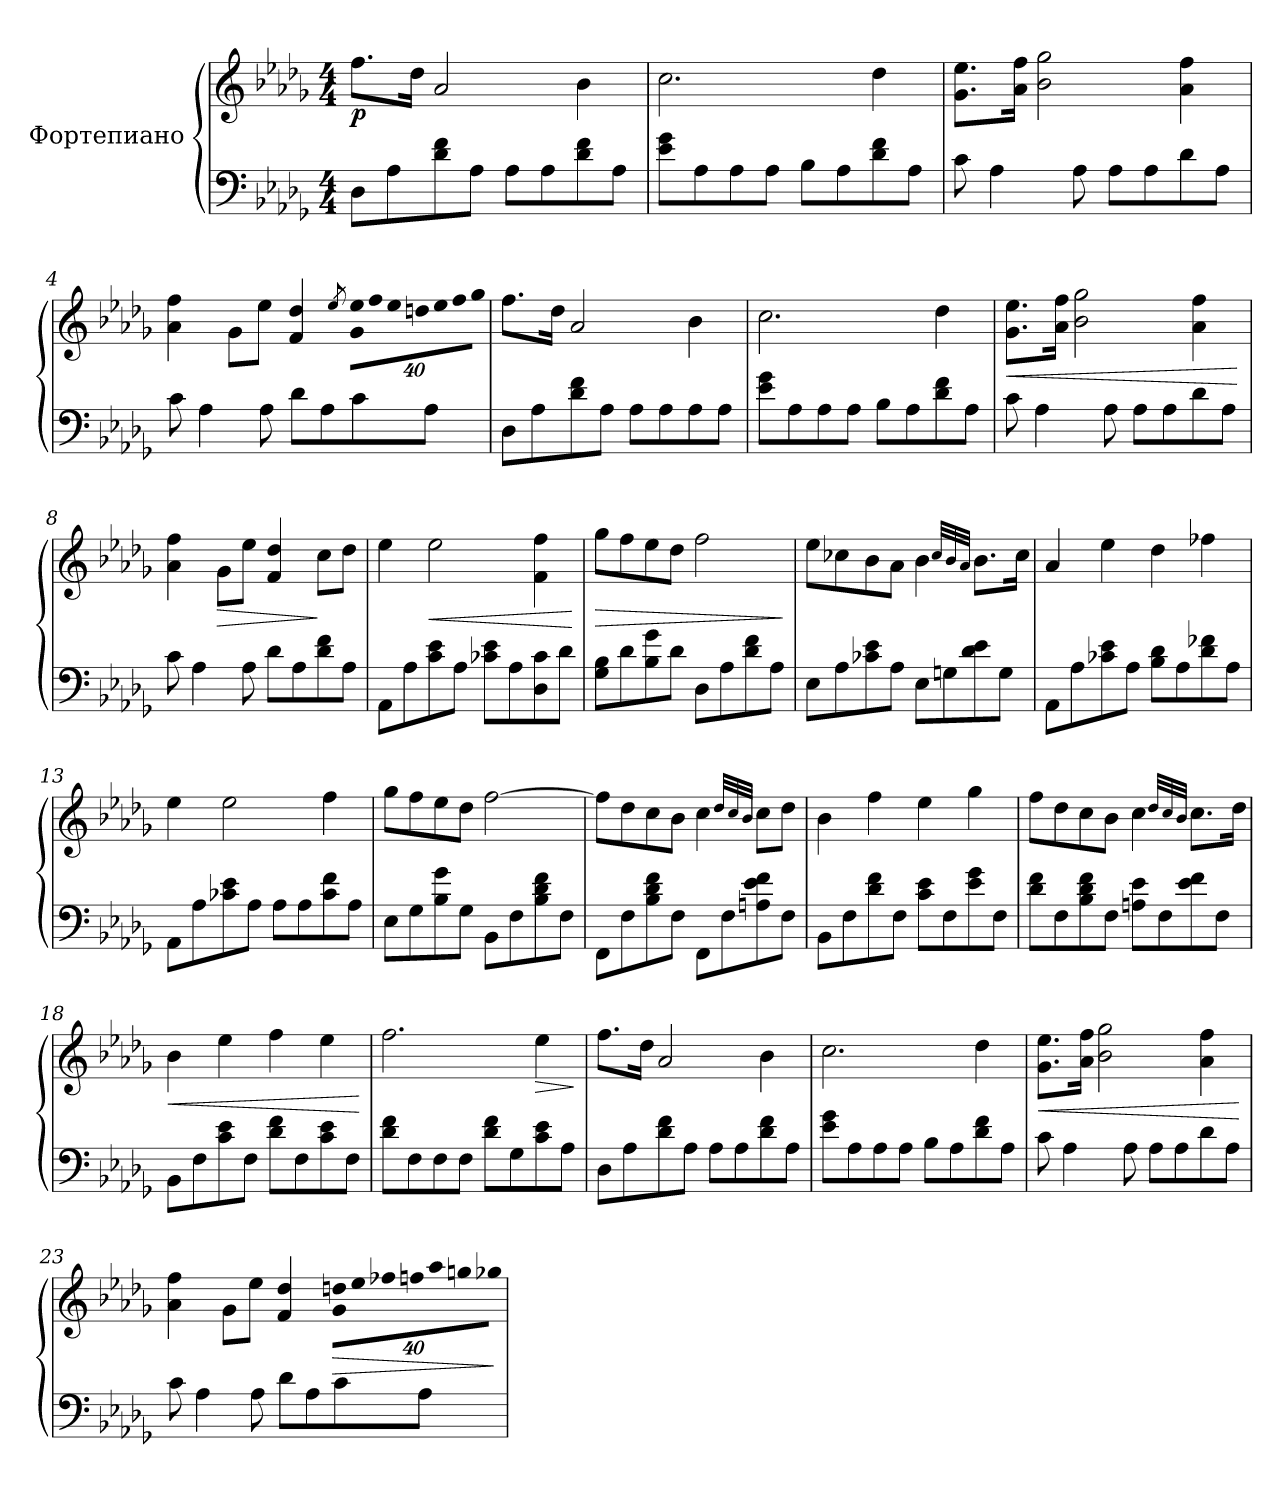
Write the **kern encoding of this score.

**kern	**kern	**dynam
*part1	*part1	*part1
*staff2	*staff1	*staff1/2
*I"Фортепиано	*	*
*clefF4	*clefG2	*
*k[b-e-a-d-g-]	*k[b-e-a-d-g-]	*
*M4/4	*M4/4	*
*MM60	*MM60	*
=1	=1	=1
!	!	!LO:DY:b
8D-\L	8.ff\L	p
8A-\	.	.
.	16dd-\Jk	.
8d-\ 8f\	2a-/	.
8A-\J	.	.
8A-\L	.	.
8A-\	.	.
8d-\ 8f\	4b-\	.
8A-\J	.	.
=2	=2	=2
8e-\ 8g-\L	2.cc\	.
8A-\	.	.
8A-\	.	.
8A-\J	.	.
8B-\L	.	.
8A-\	.	.
8d-\ 8f\	4dd-\	.
8A-\J	.	.
=3	=3	=3
8c\	8.g-\ 8.ee-\L	.
4A-\	.	.
.	16a-\ 16ff\Jk	.
.	2b-\ 2gg-\	.
8A-\	.	.
8A-\L	.	.
8A-\	.	.
8d-\	4a-\ 4ff\	.
8A-\J	.	.
=4	=4	=4
640ryy	4a-\ 4ff\	.
8c\	.	.
4A-\	.	.
.	8g-\L	.
.	8ee-\J	.
8A-\	.	.
.	4f/ 4dd-/	.
8d-\L	.	.
8A-\	.	.
.	8qee-/	.
*	*Xbrackettup	*
!	!LO:N:vis=32	!
.	640%23g-\ 640%23ee-\LLL	.
8c\	.	.
!	!LO:N:vis=32	!
.	640%23ff\	.
!	!LO:N:vis=32	!
.	640%23ee-\	.
!	!LO:N:vis=32	!
.	640%23ddn\	.
8A-\J	.	.
!	!LO:N:vis=32	!
.	640%23ee-\	.
!	!LO:N:vis=32	!
.	640%23ff\	.
!	!LO:N:vis=32	!
.	640%23gg-\JJJ	.
!!LO:LB:g=z
=5	=5	=5
8D-\L	8.ff\L	.
8A-\	.	.
.	16dd-\Jk	.
8d-\ 8f\	2a-/	.
8A-\J	.	.
8A-\L	.	.
8A-\	.	.
8A-\	4b-\	.
8A-\J	.	.
=6	=6	=6
8e-\ 8g-\L	2.cc\	.
8A-\	.	.
8A-\	.	.
8A-\J	.	.
8B-\L	.	.
8A-\	.	.
8d-\ 8f\	4dd-\	.
8A-\J	.	.
=7	=7	=7
!	!	!LO:HP:b
8c\	8.g-\ 8.ee-\L	<
4A-\	.	.
.	16a-\ 16ff\Jk	.
.	2b-\ 2gg-\	.
8A-\	.	.
8A-\L	.	.
8A-\	.	.
8d-\	4a-\ 4ff\	.
8A-\J	.	.
.	.	[
=8	=8	=8
8c\	4a-\ 4ff\	.
4A-\	.	.
!	!	!LO:HP:b
.	8g-\L	>
8A-\	8ee-\J	.
8d-\L	4f/ 4dd-/	.
8A-\	.	.
8d-\ 8f\	8cc\L	]
8A-\J	8dd-\J	.
=9	=9	=9
8AA-\L	4ee-\	.
8A-\	.	.
!	!	!LO:HP:b
8c\ 8e-\	2ee-\	<
8A-\J	.	.
8c-X\ 8e-\L	.	.
8A-\	.	.
8D-\ 8c-\	4f\ 4ff\	.
8d-\J	.	.
.	.	[
!!LO:LB:g=z
=10	=10	=10
!	!	!LO:HP:b
8G-\ 8B-\L	8gg-\L	>
8d-\	8ff\	.
8B-\ 8g-\	8ee-\	.
8d-\J	8dd-\J	.
8D-\L	2ff\	.
8A-\	.	.
8d-\ 8f\	.	.
8A-\J	.	.
.	.	]
=11	=11	=11
8E-\L	8ee-\L	.
8A-\	8cc-X\	.
8c-X\ 8e-\	8b-\	.
8A-\J	8a-\J	.
8E-\L	4b-\	.
8Gn\	.	.
.	32qcc-/LLL	.
.	32qb-/	.
.	32qa-/JJJ	.
8d-\ 8e-\	8.b-\L	.
8G\J	.	.
.	16cc-\Jk	.
=12	=12	=12
8AA-\L	4a-/	.
8A-\	.	.
8c-X\ 8e-\	4ee-\	.
8A-\J	.	.
8B-\ 8d-\L	4dd-\	.
8A-\	.	.
8d-\ 8f-X\	4ff-X\	.
8A-\J	.	.
=13	=13	=13
8AA-\L	4ee-\	.
8A-\	.	.
8c-X\ 8e-\	2ee-\	.
8A-\J	.	.
8A-\L	.	.
8A-\	.	.
8c-\ 8f\	4ff\	.
8A-\J	.	.
!!LO:LB:g=z
=14	=14	=14
8E-\L	8gg-\L	.
8G-\	8ff\	.
8B-\ 8g-\	8ee-\	.
8G-\J	8dd-\J	.
8BB-\L	[2ff\	.
8F\	.	.
8B-\ 8d-\ 8f\	.	.
8F\J	.	.
=15	=15	=15
8FF\L	8ff\L]	.
8F\	8dd-\	.
8B-\ 8d-\ 8f\	8cc\	.
8F\J	8b-\J	.
8FF\L	4cc\	.
8F\	.	.
.	32qdd-/LLL	.
.	32qcc/	.
.	32qb-/JJJ	.
8An\ 8e-\ 8f\	8cc\L	.
8F\J	8dd-\J	.
=16	=16	=16
8BB-\L	4b-\	.
8F\	.	.
8d-\ 8f\	4ff\	.
8F\J	.	.
8c\ 8e-\L	4ee-\	.
8F\	.	.
8e-\ 8g-\	4gg-\	.
8F\J	.	.
=17	=17	=17
8d-\ 8f\L	8ff\L	.
8F\	8dd-\	.
8B-\ 8d-\ 8f\	8cc\	.
8F\J	8b-\J	.
8An\ 8e-\L	4cc\	.
8F\	.	.
.	32qdd-/LLL	.
.	32qcc/	.
.	32qb-/JJJ	.
8e-\ 8f\	8.cc\L	.
8F\J	.	.
.	16dd-\Jk	.
=18	=18	=18
!	!	!LO:HP:b
8BB-\L	4b-\	<
8F\	.	.
8c\ 8e-\	4ee-\	.
8F\J	.	.
8d-\ 8f\L	4ff\	.
8F\	.	.
8c\ 8e-\	4ee-\	.
8F\J	.	.
.	.	[
!!LO:LB:g=z
=19	=19	=19
8d-\ 8f\L	2.ff\	.
8F\	.	.
8F\	.	.
8F\J	.	.
8d-\ 8f\L	.	.
8G-\	.	.
!	!	!LO:HP:b
8c\ 8e-\	4ee-\	>
8A-\J	.	.
.	.	]
=20	=20	=20
8D-\L	8.ff\L	.
8A-\	.	.
.	16dd-\Jk	.
8d-\ 8f\	2a-/	.
8A-\J	.	.
8A-\L	.	.
8A-\	.	.
8d-\ 8f\	4b-\	.
8A-\J	.	.
=21	=21	=21
8e-\ 8g-\L	2.cc\	.
8A-\	.	.
8A-\	.	.
8A-\J	.	.
8B-\L	.	.
8A-\	.	.
8d-\ 8f\	4dd-\	.
8A-\J	.	.
=22	=22	=22
!	!	!LO:HP:b
8c\	8.g-\ 8.ee-\L	<
4A-\	.	.
.	16a-\ 16ff\Jk	.
.	2b-\ 2gg-\	.
8A-\	.	.
8A-\L	.	.
8A-\	.	.
8d-\	4a-\ 4ff\	.
8A-\J	.	.
.	.	[
!!LO:PB:g=z
=23	=23	=23
640ryy	4a-\ 4ff\	.
8c\	.	.
4A-\	.	.
.	8g-\L	.
.	8ee-\J	.
8A-\	.	.
.	4f/ 4dd-/	.
8d-\L	.	.
8A-\	.	.
!	!LO:N:vis=32	!LO:HP:b
.	640%23g-\ 640%23ddn\LLL	>
8c\	.	.
!	!LO:N:vis=32	!
.	640%23ee-\	.
!	!LO:N:vis=32	!
.	640%23ff-X\	.
!	!LO:N:vis=32	!
.	640%23ffn\	.
8A-\J	.	.
!	!LO:N:vis=32	!
.	640%23aa-\	.
!	!LO:N:vis=32	!
.	640%23ggn\	.
!	!LO:N:vis=32	!
.	640%23gg-X\JJJ	.
.	.	]
=	=	=
*-	*-	*-
